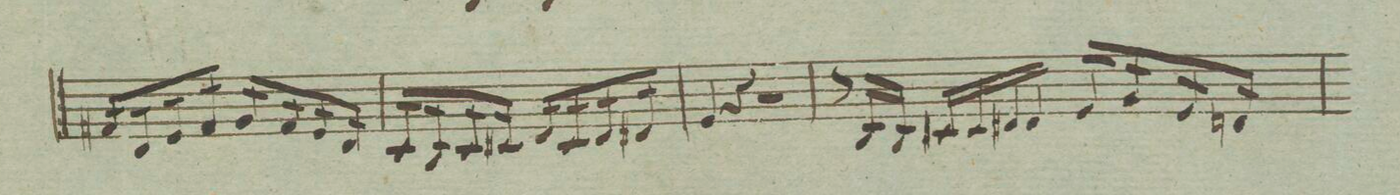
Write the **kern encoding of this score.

**kern	**dynam
*I"Violino. 1mo	*
*clefG2	*
*k[]	*
*met(c|)	*
*M2/2	*
16f#X/LL	.
16f#/	.
16d/	.
16d/	.
16e/	.
16e/	.
16f#/	.
16f#/JJ	.
16g/LL	.
16g/	.
16f#/	.
16f#/	.
16e/	.
16e/	.
16d/	.
16d/JJ	.
=19	=19
16c/LL	.
16c/	.
16B/	.
16B/	.
16c/	.
16c/	.
16c#X/	.
16c#/JJ	.
16d/LL	.
16d/	.
16c#/	.
16c#/	.
16d/	.
16d/	.
16d#X/	.
16d#/JJ	.
=20	=20
4e/	.
4r	.
2r	.
=21	=21
8r	.
*Xtremolo	*
16B/LL	.
16B/JJ	.
16c#X/LL	.
16c#/	.
16d#X/	.
16d#/JJ	.
*tremolo	*
16e/LL	.
16e/	.
16g/	.
16g/	.
16e/	.
16e/	.
16dn/	.
16d/JJ	.
=22	=22
*-	*-
